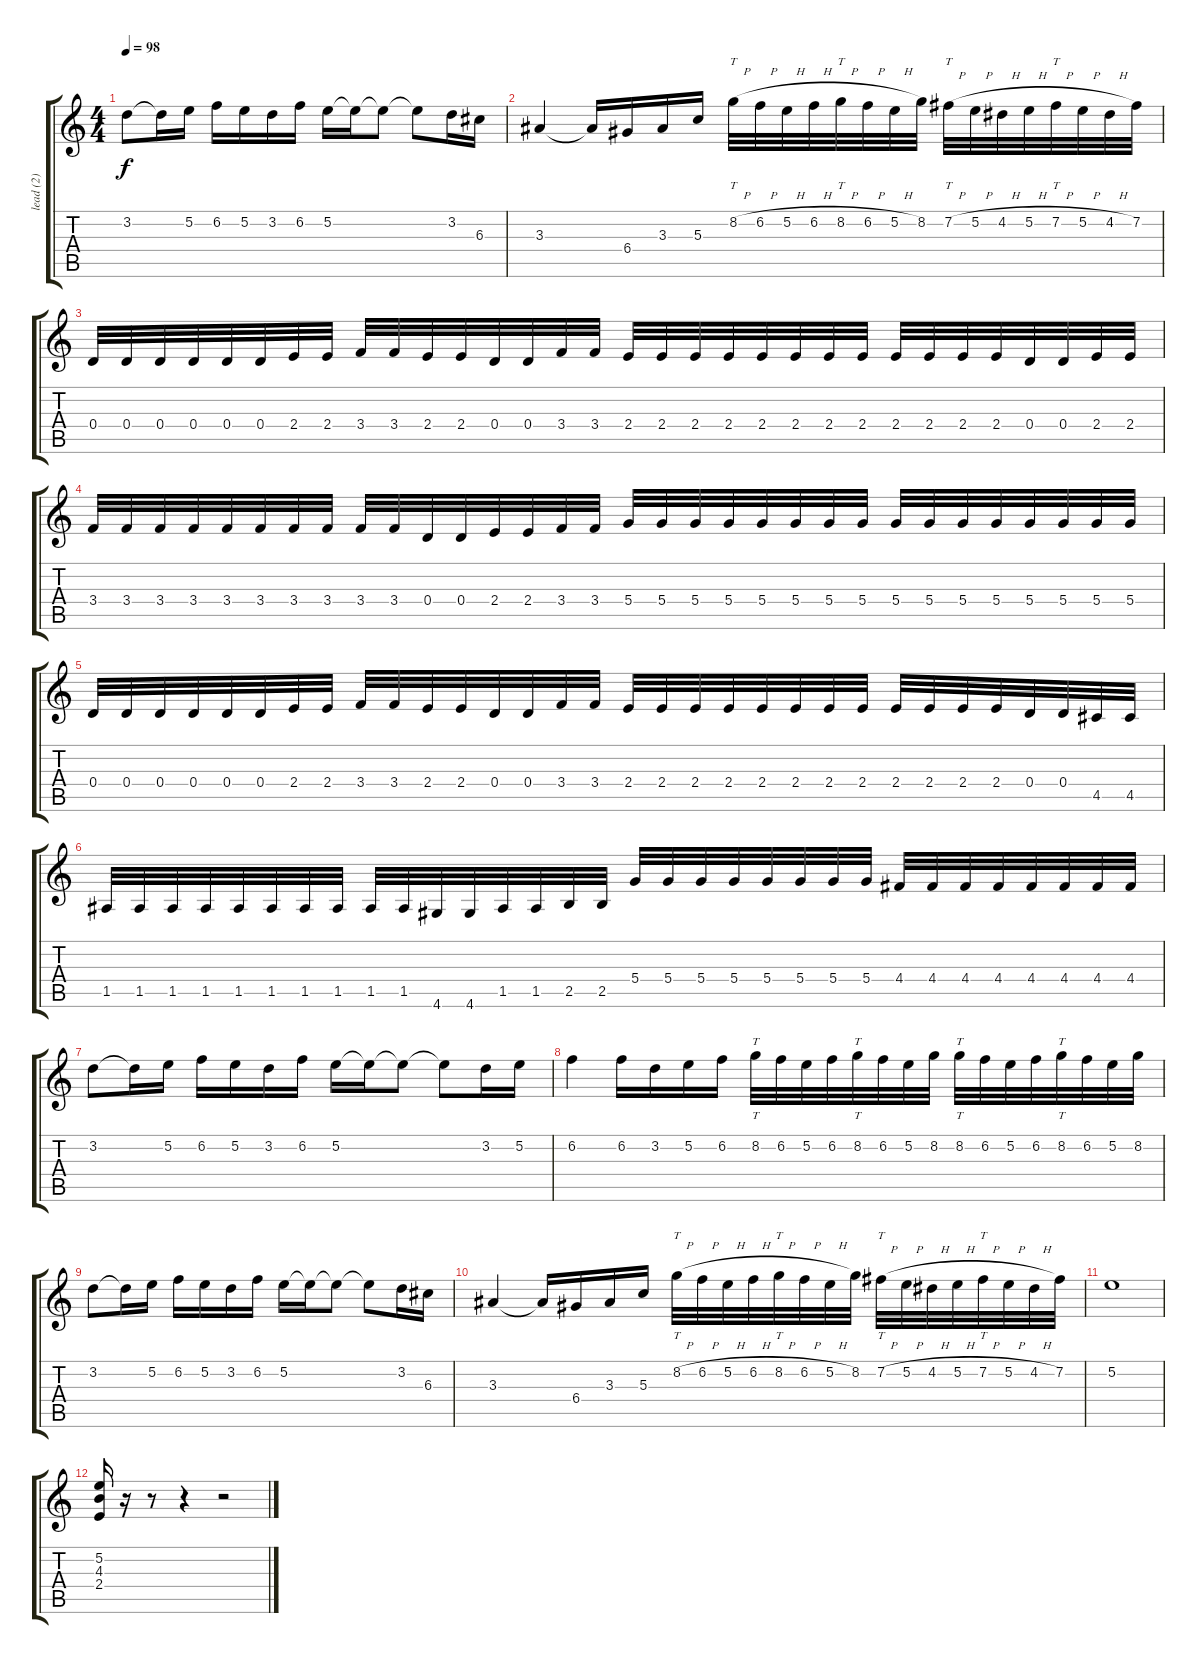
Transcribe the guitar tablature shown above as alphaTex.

\track ("lead (2)" "lead (2)") {instrument distortionguitar}
\staff {score tabs}
\tuning (E4 B3 G3 D3 A2 E2) {hide}
\ts (4 4)
\tempo 98
\clef g2
\ks c
3.2.8{dy f} 3.2{t}.16 5.2.16 6.2.16 5.2.16 3.2.16 6.2.16 5.2.16 5.2{t}.16 5.2{t}.8 5.2{t}.8 3.2.16 6.3.16 |
3.3.4 3.3{t}.16 6.4.16 3.3.16 5.3.16 8.2{h}.32{tt} 6.2{h}.32 5.2{h}.32 6.2{h}.32 8.2{h}.32{tt} 6.2{h}.32 5.2{h}.32 8.2.32 7.2{h}.32{tt} 5.2{h}.32 4.2{h}.32 5.2{h}.32 7.2{h}.32{tt} 5.2{h}.32 4.2{h}.32 7.2.32 |
0.4.32 0.4.32 0.4.32 0.4.32 0.4.32 0.4.32 2.4.32 2.4.32 3.4.32 3.4.32 2.4.32 2.4.32 0.4.32 0.4.32 3.4.32 3.4.32 2.4.32 2.4.32 2.4.32 2.4.32 2.4.32 2.4.32 2.4.32 2.4.32 2.4.32 2.4.32 2.4.32 2.4.32 0.4.32 0.4.32 2.4.32 2.4.32 |
3.4.32 3.4.32 3.4.32 3.4.32 3.4.32 3.4.32 3.4.32 3.4.32 3.4.32 3.4.32 0.4.32 0.4.32 2.4.32 2.4.32 3.4.32 3.4.32 5.4.32 5.4.32 5.4.32 5.4.32 5.4.32 5.4.32 5.4.32 5.4.32 5.4.32 5.4.32 5.4.32 5.4.32 5.4.32 5.4.32 5.4.32 5.4.32 |
0.4.32 0.4.32 0.4.32 0.4.32 0.4.32 0.4.32 2.4.32 2.4.32 3.4.32 3.4.32 2.4.32 2.4.32 0.4.32 0.4.32 3.4.32 3.4.32 2.4.32 2.4.32 2.4.32 2.4.32 2.4.32 2.4.32 2.4.32 2.4.32 2.4.32 2.4.32 2.4.32 2.4.32 0.4.32 0.4.32 4.5.32 4.5.32 |
1.5.32 1.5.32 1.5.32 1.5.32 1.5.32 1.5.32 1.5.32 1.5.32 1.5.32 1.5.32 4.6.32 4.6.32 1.5.32 1.5.32 2.5.32 2.5.32 5.4.32 5.4.32 5.4.32 5.4.32 5.4.32 5.4.32 5.4.32 5.4.32 4.4.32 4.4.32 4.4.32 4.4.32 4.4.32 4.4.32 4.4.32 4.4.32 |
3.2.8 3.2{t}.16 5.2.16 6.2.16 5.2.16 3.2.16 6.2.16 5.2.16 5.2{t}.16 5.2{t}.8 5.2{t}.8 3.2.16 5.2.16 |
6.2.4 6.2.16 3.2.16 5.2.16 6.2.16 8.2.32{tt} 6.2.32 5.2.32 6.2.32 8.2.32{tt} 6.2.32 5.2.32 8.2.32 8.2.32{tt} 6.2.32 5.2.32 6.2.32 8.2.32{tt} 6.2.32 5.2.32 8.2.32 |
3.2.8 3.2{t}.16 5.2.16 6.2.16 5.2.16 3.2.16 6.2.16 5.2.16 5.2{t}.16 5.2{t}.8 5.2{t}.8 3.2.16 6.3.16 |
3.3.4 3.3{t}.16 6.4.16 3.3.16 5.3.16 8.2{h}.32{tt} 6.2{h}.32 5.2{h}.32 6.2{h}.32 8.2{h}.32{tt} 6.2{h}.32 5.2{h}.32 8.2.32 7.2{h}.32{tt} 5.2{h}.32 4.2{h}.32 5.2{h}.32 7.2{h}.32{tt} 5.2{h}.32 4.2{h}.32 7.2.32 |
5.2.1 |
(5.2 4.3 2.4).16 r.16 r.8 r.4 r.2
